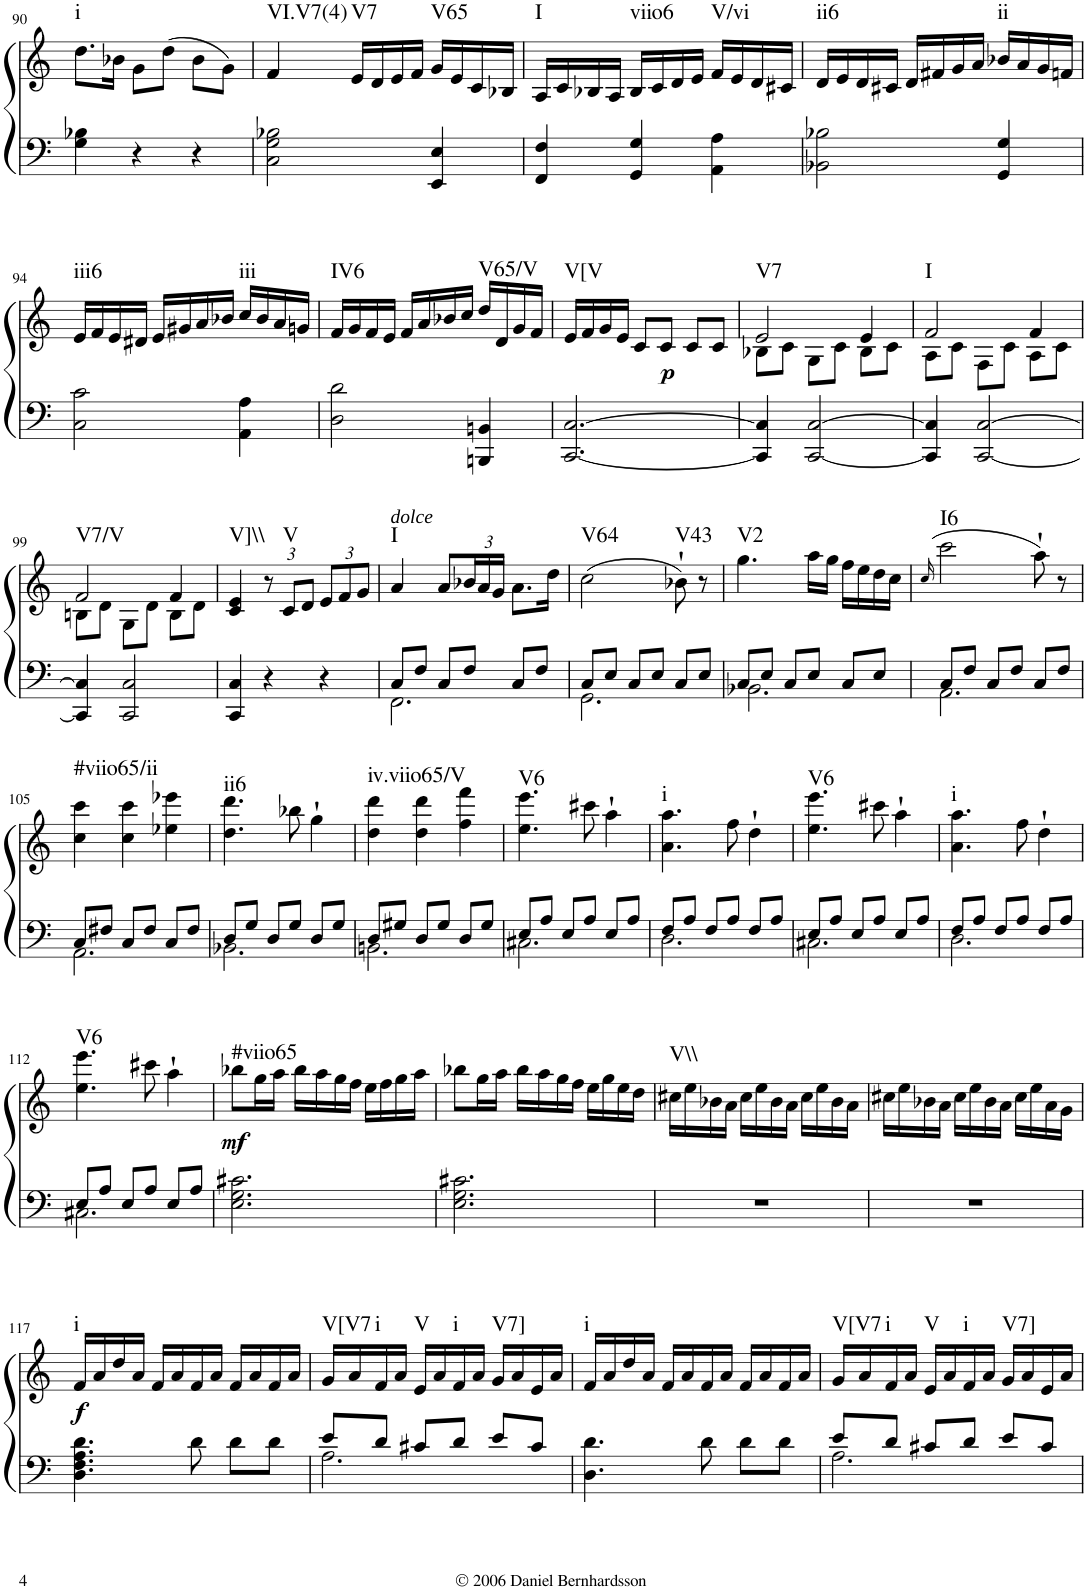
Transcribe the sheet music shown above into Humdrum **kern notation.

**kern	**kern	**dynam	**harte
*part1	*part1	*part1	*part1
*staff2	*staff1	*staff1/2	*
*I"Piano	*	*	*
*I'Pno.	*	*	*
!!LO:PB:g=z
*clefF4	*clefG2	*	*
*k[]	*k[]	*	*
*M3/4	*M3/4	*	*
=90	=90	=90	=90
!	!	!	!LO:H:kt=i
4G\ 4B-X\	8.dd\L	.	N
.	16b-X\Jk	.	.
4r	8g\L	.	.
.	(8dd\J	.	.
4r	8b-\L	.	.
.	8g\J)	.	.
=91	=91	=91	=91
!	!	!	!LO:H:kt=VI.V7(4)
2C\ 2G\ 2B-X\	4f/	.	N
!	!	!	!LO:H:kt=V7
.	16e/LL	.	N
.	16d/	.	.
.	16e/	.	.
.	16f/JJ	.	.
!	!	!	!LO:H:kt=V65
4EE/ 4E/	16g/LL	.	N
.	16e/	.	.
.	16c/	.	.
.	16B-X/JJ	.	.
=92	=92	=92	=92
!	!	!	!LO:H:kt=I
4FF/ 4F/	16A/LL	.	N
.	16c/	.	.
.	16B-X/	.	.
.	16A/JJ	.	.
!	!	!	!LO:H:kt=viio6
4GG/ 4G/	16B-/LL	.	N
.	16c/	.	.
.	16d/	.	.
.	16e/JJ	.	.
!	!	!	!LO:H:kt=V/vi
4AA\ 4A\	16f/LL	.	N
.	16e/	.	.
.	16d/	.	.
.	16c#X/JJ	.	.
=93	=93	=93	=93
!	!	!	!LO:H:kt=ii6
2BB-X\ 2B-X\	16d/LL	.	N
.	16e/	.	.
.	16d/	.	.
.	16c#X/JJ	.	.
.	16d/LL	.	.
.	16f#X/	.	.
.	16g/	.	.
.	16a/JJ	.	.
!	!	!	!LO:H:kt=ii
4GG/ 4G/	16b-X/LL	.	N
.	16a/	.	.
.	16g/	.	.
.	16fn/JJ	.	.
!!LO:LB:g=z
=94	=94	=94	=94
!	!	!	!LO:H:kt=iii6
2C\ 2c\	16e/LL	.	N
.	16f/	.	.
.	16e/	.	.
.	16d#X/JJ	.	.
.	16e/LL	.	.
.	16g#X/	.	.
.	16a/	.	.
.	16b-X/JJ	.	.
!	!	!	!LO:H:kt=iii
4AA\ 4A\	16cc/LL	.	N
.	16b-/	.	.
.	16a/	.	.
.	16gn/JJ	.	.
=95	=95	=95	=95
!	!	!	!LO:H:kt=IV6
2D\ 2d\	16f/LL	.	N
.	16g/	.	.
.	16f/	.	.
.	16e/JJ	.	.
.	16f/LL	.	.
.	16a/	.	.
.	16b-X/	.	.
.	16cc/JJ	.	.
!	!	!	!LO:H:kt=V65/V
4BBBn/ 4BBn/	16dd/LL	.	N
.	16d/	.	.
.	16g/	.	.
.	16f/JJ	.	.
=96	=96	=96	=96
!	!	!	!LO:H:kt=V[V
[2.CC/ [2.C/	16e/LL	.	N
.	16f/	.	.
.	16g/	.	.
.	16e/JJ	.	.
.	8c/L	.	.
!	!	!LO:DY:b	!
.	8c/J	p	.
.	8c/L	.	.
.	8c/J	.	.
=97	=97	=97	=97
*	*^	*	*
!	!	!	!	!LO:H:kt=V7
4CC/] 4C/]	2e/	8B-X\L	.	N
.	.	8c\J	.	.
[2CC/ [2C/	.	8G\L	.	.
.	.	8c\J	.	.
.	4e/	8B-\L	.	.
.	.	8c\J	.	.
=98	=98	=98	=98	=98
!	!	!	!	!LO:H:kt=I
4CC/] 4C/]	2f/	8A\L	.	N
.	.	8c\J	.	.
[2CC/ [2C/	.	8F\L	.	.
.	.	8c\J	.	.
.	4f/	8A\L	.	.
.	.	8c\J	.	.
!!LO:LB:g=z	!!
=99	=99	=99	=99	=99
!	!	!	!	!LO:H:kt=V7/V
4CC/] 4C/]	2f/	8Bn\L	.	N
.	.	8d\J	.	.
2CC/ 2C/	.	8G\L	.	.
.	.	8d\J	.	.
.	4f/	8B\L	.	.
.	.	8d\J	.	.
=100	=100	=100	=100	=100
!	!	!	!	!LO:H:kt=V]\\
*	*v	*v	*	*
4CC/ 4C/	4c/ 4e/	.	N
*	*Xbrackettup	*	*
4r	12r	.	.
!	!	!	!LO:H:kt=V
.	12c/L	.	N
.	12d/J	.	.
4r	12e/L	.	.
.	12f/	.	.
.	12g/J	.	.
=101	=101	=101	=101
*^	*	*	*
!	!	!LO:TX:a:i:t=dolce	!	!LO:H:kt=I
8C/L	2.FF\	4a/	.	N
8F/J	.	.	.	.
8C/L	.	8a/L	.	.
8F/J	.	24b-X/L	.	.
.	.	24a/	.	.
.	.	24g/JJ	.	.
8C/L	.	8.a\L	.	.
8F/J	.	.	.	.
.	.	16dd\Jk	.	.
=102	=102	=102	=102	=102
!	!	!	!	!LO:H:kt=V64
8C/L	2.GG\	(2cc\	.	N
8E/J	.	.	.	.
8C/L	.	.	.	.
8E/J	.	.	.	.
!	!	!	!	!LO:H:kt=V43
8C/L	.	8b-X`\)	.	N
8E/J	.	8r	.	.
=103	=103	=103	=103	=103
!	!	!	!	!LO:H:kt=V2
8C/L	2.BB-X\	4.gg\	.	N
8E/J	.	.	.	.
8C/L	.	.	.	.
8E/J	.	16aa\LL	.	.
.	.	16gg\JJ	.	.
8C/L	.	16ff\LL	.	.
.	.	16ee\	.	.
8E/J	.	16dd\	.	.
.	.	16cc\JJ	.	.
=104	=104	=104	=104	=104
.	.	(16qcc/	.	.
!	!	!	!	!LO:H:kt=I6
8C/L	2.AA\	2ccc\	.	N
8F/J	.	.	.	.
8C/L	.	.	.	.
8F/J	.	.	.	.
8C/L	.	8aa`\)	.	.
8F/J	.	8r	.	.
!!LO:LB:g=z
=105	=105	=105	=105	=105
!	!	!	!	!LO:H:kt=#viio65/ii
8C/L	2.AA\	4cc\ 4ccc\	.	N
8F#X/J	.	.	.	.
8C/L	.	4cc\ 4ccc\	.	.
8F#/J	.	.	.	.
8C/L	.	4ee-X\ 4eee-X\	.	.
8F#/J	.	.	.	.
=106	=106	=106	=106	=106
!	!	!	!	!LO:H:kt=ii6
8D/L	2.BB-X\	4.dd\ 4.ddd\	.	N
8G/J	.	.	.	.
8D/L	.	.	.	.
8G/J	.	8bb-X\	.	.
8D/L	.	4gg`\	.	.
8G/J	.	.	.	.
=107	=107	=107	=107	=107
!	!	!	!	!LO:H:kt=iv.viio65/V
8D/L	2.BBn\	4dd\ 4ddd\	.	N
8G#X/J	.	.	.	.
8D/L	.	4dd\ 4ddd\	.	.
8G#/J	.	.	.	.
8D/L	.	4ff\ 4fff\	.	.
8G#/J	.	.	.	.
=108	=108	=108	=108	=108
!	!	!	!	!LO:H:kt=V6
8E/L	2.C#X\	4.ee\ 4.eee\	.	N
8A/J	.	.	.	.
8E/L	.	.	.	.
8A/J	.	8ccc#X\	.	.
8E/L	.	4aa`\	.	.
8A/J	.	.	.	.
=109	=109	=109	=109	=109
!	!	!	!	!LO:H:kt=i
8F/L	2.D\	4.a\ 4.aa\	.	N
8A/J	.	.	.	.
8F/L	.	.	.	.
8A/J	.	8ff\	.	.
8F/L	.	4dd`\	.	.
8A/J	.	.	.	.
=110	=110	=110	=110	=110
!	!	!	!	!LO:H:kt=V6
8E/L	2.C#X\	4.ee\ 4.eee\	.	N
8A/J	.	.	.	.
8E/L	.	.	.	.
8A/J	.	8ccc#X\	.	.
8E/L	.	4aa`\	.	.
8A/J	.	.	.	.
=111	=111	=111	=111	=111
!	!	!	!	!LO:H:kt=i
8F/L	2.D\	4.a\ 4.aa\	.	N
8A/J	.	.	.	.
8F/L	.	.	.	.
8A/J	.	8ff\	.	.
8F/L	.	4dd`\	.	.
8A/J	.	.	.	.
!!LO:LB:g=z
=112	=112	=112	=112	=112
!	!	!	!	!LO:H:kt=V6
8E/L	2.C#X\	4.ee\ 4.eee\	.	N
8A/J	.	.	.	.
8E/L	.	.	.	.
8A/J	.	8ccc#X\	.	.
8E/L	.	4aa`\	.	.
8A/J	.	.	.	.
*v	*v	*	*	*
=113	=113	=113	=113
!	!	!LO:DY:b	!LO:H:kt=#viio65
2.E\ 2.G\ 2.c#X\	8bb-X\L	mf	N
.	16gg\L	.	.
.	16aa\JJ	.	.
.	16bb-\LL	.	.
.	16aa\	.	.
.	16gg\	.	.
.	16ff\JJ	.	.
.	16ee\LL	.	.
.	16ff\	.	.
.	16gg\	.	.
.	16aa\JJ	.	.
=114	=114	=114	=114
2.E\ 2.G\ 2.c#X\	8bb-X\L	.	.
.	16gg\L	.	.
.	16aa\JJ	.	.
.	16bb-\LL	.	.
.	16aa\	.	.
.	16gg\	.	.
.	16ff\JJ	.	.
.	16ee\LL	.	.
.	16gg\	.	.
.	16ee\	.	.
.	16dd\JJ	.	.
=115	=115	=115	=115
!	!	!	!LO:H:kt=V\\
2.r	16cc#X\LL	.	N
.	16ee\	.	.
.	16b-X\	.	.
.	16a\JJ	.	.
.	16cc#\LL	.	.
.	16ee\	.	.
.	16b-\	.	.
.	16a\JJ	.	.
.	16cc#\LL	.	.
.	16ee\	.	.
.	16b-\	.	.
.	16a\JJ	.	.
=116	=116	=116	=116
2.r	16cc#X\LL	.	.
.	16ee\	.	.
.	16b-X\	.	.
.	16a\JJ	.	.
.	16cc#\LL	.	.
.	16ee\	.	.
.	16b-\	.	.
.	16a\JJ	.	.
.	16cc#\LL	.	.
.	16ee\	.	.
.	16a\	.	.
.	16g\JJ	.	.
!!LO:LB:g=z
=117	=117	=117	=117
!	!	!LO:DY:b	!LO:H:kt=i
4.D\ 4.F\ 4.A\ 4.d\	16f/LL	f	N
.	16a/	.	.
.	16dd/	.	.
.	16a/JJ	.	.
.	16f/LL	.	.
.	16a/	.	.
8d\	16f/	.	.
.	16a/JJ	.	.
8d\L	16f/LL	.	.
.	16a/	.	.
8d\J	16f/	.	.
.	16a/JJ	.	.
=118	=118	=118	=118
*^	*	*	*
!	!	!	!	!LO:H:kt=V[V7
8e/L	2.A\	16g/LL	.	N
.	.	16a/	.	.
!	!	!	!	!LO:H:kt=i
8d/J	.	16f/	.	N
.	.	16a/JJ	.	.
!	!	!	!	!LO:H:kt=V
8c#X/L	.	16e/LL	.	N
.	.	16a/	.	.
!	!	!	!	!LO:H:kt=i
8d/J	.	16f/	.	N
.	.	16a/JJ	.	.
!	!	!	!	!LO:H:kt=V7]
8e/L	.	16g/LL	.	N
.	.	16a/	.	.
8c#/J	.	16e/	.	.
.	.	16a/JJ	.	.
*v	*v	*	*	*
=119	=119	=119	=119
!	!	!	!LO:H:kt=i
4.D\ 4.d\	16f/LL	.	N
.	16a/	.	.
.	16dd/	.	.
.	16a/JJ	.	.
.	16f/LL	.	.
.	16a/	.	.
8d\	16f/	.	.
.	16a/JJ	.	.
8d\L	16f/LL	.	.
.	16a/	.	.
8d\J	16f/	.	.
.	16a/JJ	.	.
=120	=120	=120	=120
*^	*	*	*
!	!	!	!	!LO:H:kt=V[V7
8e/L	2.A\	16g/LL	.	N
.	.	16a/	.	.
!	!	!	!	!LO:H:kt=i
8d/J	.	16f/	.	N
.	.	16a/JJ	.	.
!	!	!	!	!LO:H:kt=V
8c#X/L	.	16e/LL	.	N
.	.	16a/	.	.
!	!	!	!	!LO:H:kt=i
8d/J	.	16f/	.	N
.	.	16a/JJ	.	.
!	!	!	!	!LO:H:kt=V7]
8e/L	.	16g/LL	.	N
.	.	16a/	.	.
8c#/J	.	16e/	.	.
.	.	16a/JJ	.	.
*v	*v	*	*	*
=	=	=	=
*-	*-	*-	*-
